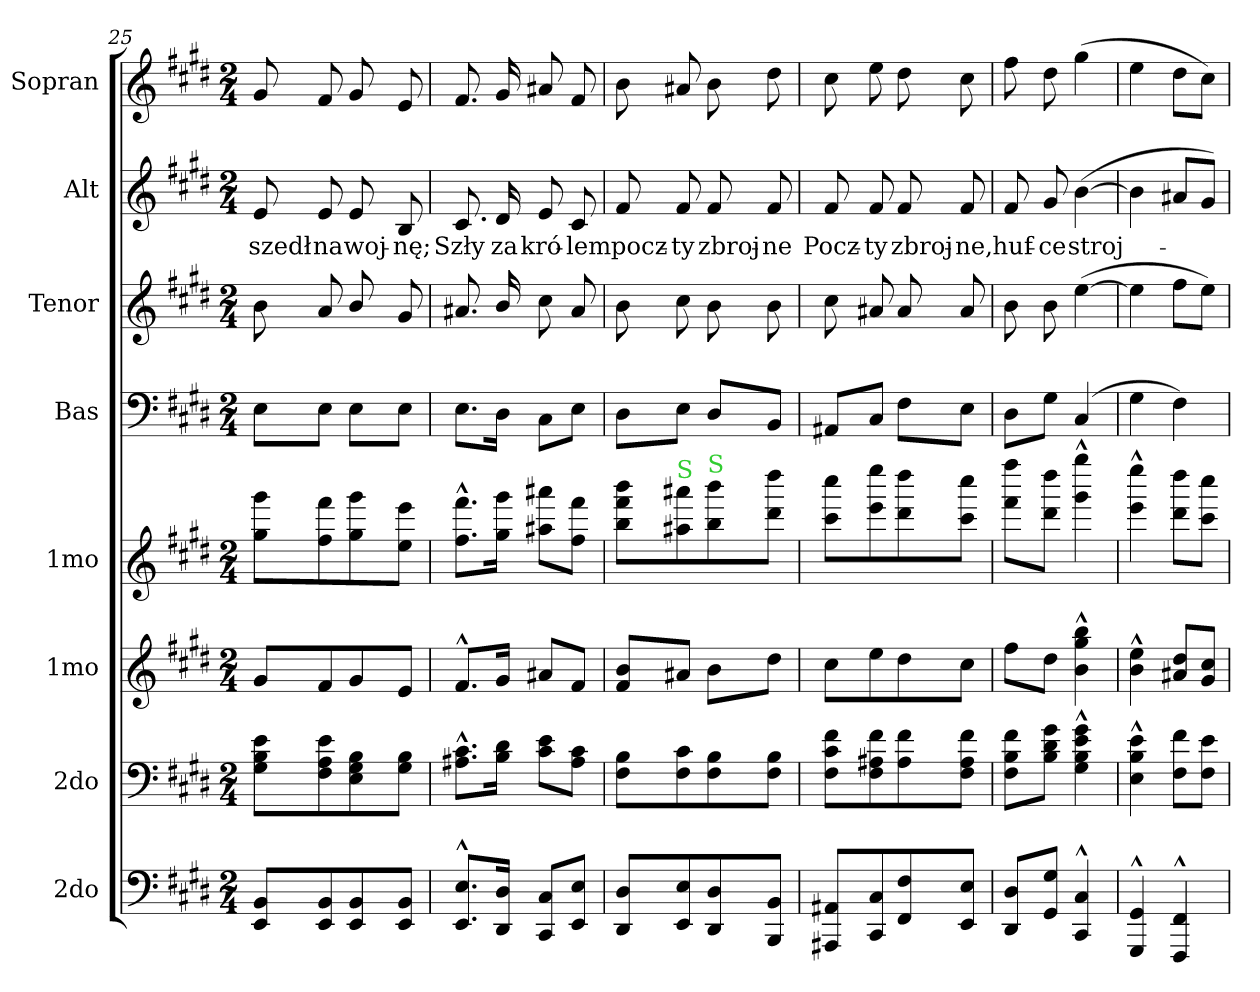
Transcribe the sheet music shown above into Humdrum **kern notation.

**kern	**kern	**kern	**kern	**kern	**kern	**kern	**text	**kern
*part8	*part7	*part6	*part5	*part4	*part3	*part2	*part2	*part1
*staff8	*staff7	*staff6	*staff5	*staff4	*staff3	*staff2	*staff2	*staff1
*I"2do	*I"2do	*I"1mo	*I"1mo	*I"Bas	*I"Tenor	*I"Alt	*	*I"Sopran
*	*	*	*	*I'B	*I'T	*I'A	*	*I'S
*clefF4	*clefF4	*clefG2	*clefG2	*clefF4	*clefG2	*clefG2	*	*clefG2
*	*	*	*	*	*ITrd7c12	*	*	*
*k[f#c#g#d#]	*k[f#c#g#d#]	*k[f#c#g#d#]	*k[f#c#g#d#]	*k[f#c#g#d#]	*k[f#c#g#d#]	*k[f#c#g#d#]	*	*k[f#c#g#d#]
*E:	*E:	*E:	*E:	*E:	*E:	*E:	*	*E:
*M2/4	*M2/4	*M2/4	*M2/4	*M2/4	*M2/4	*M2/4	*	*M2/4
=25	=25	=25	=25	=25	=25	=25	=25	=25
8EE/ 8BB/L	8G#\ 8B\ 8e\L	8g#/L	8gg#\ 8ggg#\L	8E\L	8B\	8e/	szedł	8g#/
8EE/ 8BB/	8F#\ 8A\ 8e\	8f#/	8ff#\ 8fff#\	8E\J	8A/	8e/	na	8f#/
8EE/ 8BB/	8E\ 8G#\ 8B\	8g#/	8gg#\ 8ggg#\	8E\L	8B/	8e/	woj-	8g#/
8EE/ 8BB/J	8G#\ 8B\J	8e/J	8ee\ 8eee\J	8E\J	8G#/	8B/	-nę;	8e/
=26	=26	=26	=26	=26	=26	=26	=26	=26
8.EE^^>/ 8.E^^>/L	8.A#X^^>\ 8.c#^^>\L	8.f#^^>/L	8.ff#^^>\ 8.fff#^^>\L	8.E\L	8.A#X/	8.c#/	Szły	8.f#/
16DD#/ 16D#/Jk	16B\ 16d#\Jk	16g#/Jk	16gg#\ 16ggg#\Jk	16D#\Jk	16B/	16d#/	za	16g#/
8CC#/ 8C#/L	8c#\ 8e\L	8a#X/L	8aa#X\ 8aaa#X\L	8C#\L	8c#\	8e/	kró-	8a#X/
8EE/ 8E/J	8A#\ 8c#\J	8f#/J	8ff#\ 8fff#\J	8E\J	8A#/	8c#/	-lem	8f#/
=27	=27	=27	=27	=27	=27	=27	=27	=27
8DD#/ 8D#/L	8F#\ 8B\L	8f#/ 8b/L	8bb\ 8fff#\ 8bbb\L	8D#\L	8B\	8f#/	pocz-	8b\
!	!	!	!LO:TX:a:color=limegreen:t=S	!	!	!	!	!
8EE/ 8E/	8F#\ 8c#\	8a#X/J	8aa#X\ 8aaa#X\	8E\J	8c#\	8f#/	-ty	8a#X/
!	!	!	!LO:TX:a:color=limegreen:t=S	!	!	!	!	!
8DD#/ 8D#/	8F#\ 8B\	8b\L	8bb\ 8bbb\	8D#/L	8B\	8f#/	zbroj-	8b\
8BBB/ 8BB/J	8F#\ 8B\J	8dd#\J	8ddd#\ 8dddd#\J	8BB/J	8B\	8f#/	-ne	8dd#\
=28	=28	=28	=28	=28	=28	=28	=28	=28
8AAA#X/ 8AA#X/L	8F#\ 8c#\ 8f#\L	8cc#\L	8ccc#\ 8cccc#\L	8AA#X/L	8c#\	8f#/	Pocz-	8cc#\
8CC#/ 8C#/	8F#\ 8A#X\ 8f#\	8ee\	8eee\ 8eeee\	8C#/J	8A#X/	8f#/	-ty	8ee\
8FF#/ 8F#/	8A#\ 8f#\	8dd#\	8ddd#\ 8dddd#\	8F#\L	8A#/	8f#/	zbroj-	8dd#\
8EE/ 8E/J	8F#\ 8A#\ 8f#\J	8cc#\J	8ccc#\ 8cccc#\J	8E\J	8A#/	8f#/	-ne,	8cc#\
=29	=29	=29	=29	=29	=29	=29	=29	=29
8DD#/ 8D#/L	8F#\ 8B\ 8f#\L	8ff#\L	8fff#\ 8ffff#\L	8D#\L	8B\	8f#/	huf-	8ff#\
8GG#/ 8G#/J	8B\ 8d#\ 8g#\J	8dd#\J	8ddd#\ 8dddd#\J	8G#\J	8B\	8g#/	-ce	8dd#\
4CC#^^>/ 4C#^^>/	4G#^^>\ 4B^^>\ 4e^^>\ 4g#^^>\	4b^^>\ 4gg#^^>\ 4bb^^>\	4ggg#^^>\ 4gggg#^^>\	(>4C#/	(>[4e\	(>[4b\	stroj-	(>4gg#\
=30	=30	=30	=30	=30	=30	=30	=30	=30
4GGG#^^>/ 4GG#^^>/	4E^^>\ 4B^^>\ 4e^^>\	4b^^>\ 4ee^^>\	4eee^^>\ 4eeee^^>\	4G#\	4e\]	4b\]	.	4ee\
4FFF#^^>/ 4FF#^^>/	8F#\ 8f#\L	8a#X/ 8dd#/L	8ddd#\ 8dddd#\L	4F#\)	8f#\L	8a#X/L	.	8dd#\L
.	8F#\ 8e\J	8g#/ 8cc#/J	8ccc#\ 8cccc#\J	.	8e\J)	8g#/J)	.	8cc#\J)
=	=	=	=	=	=	=	=	=
*-	*-	*-	*-	*-	*-	*-	*-	*-
